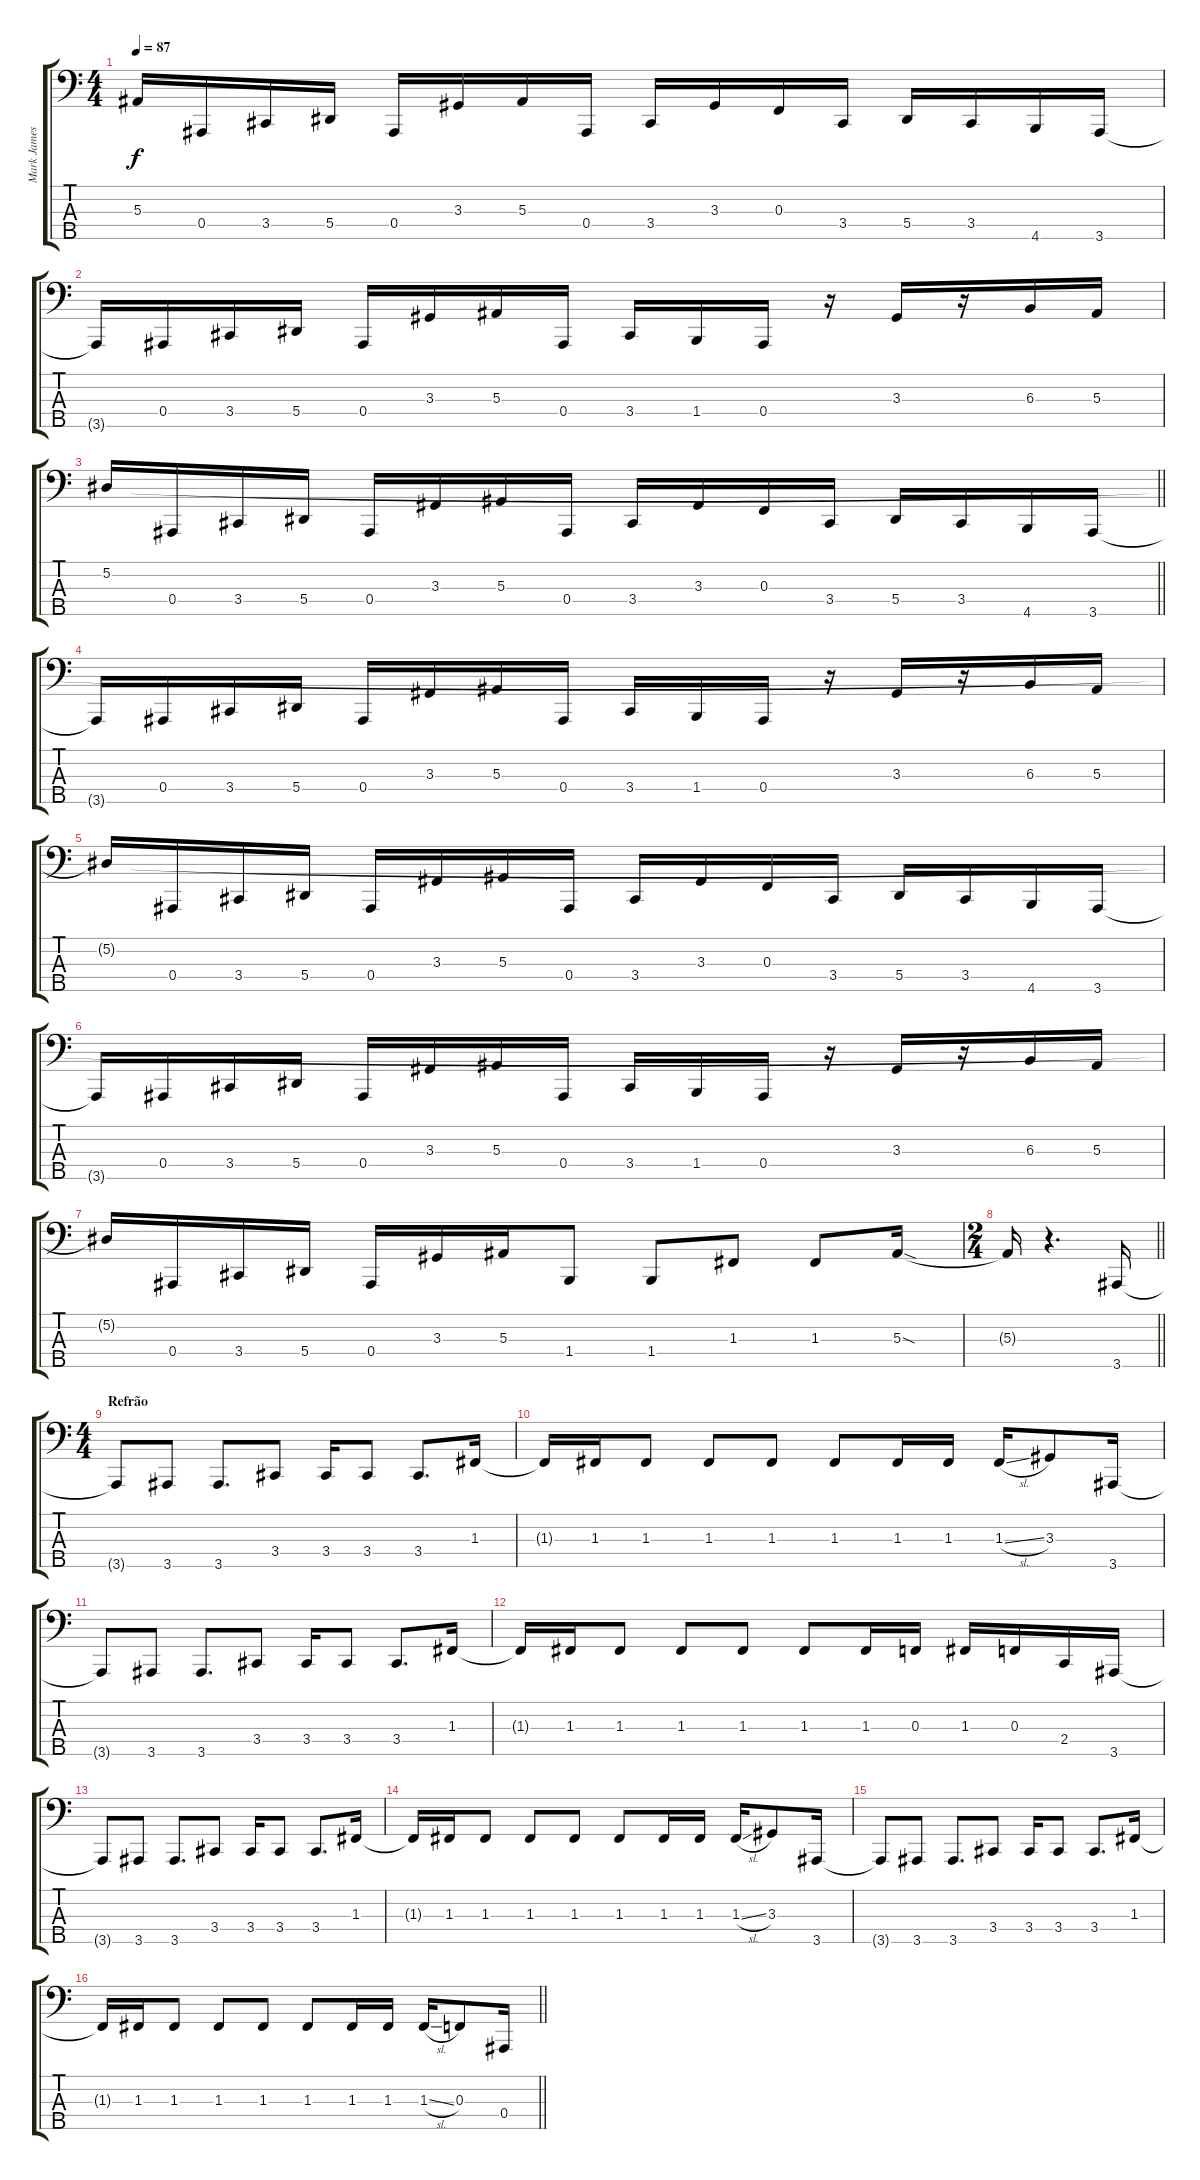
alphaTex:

\track ("Mark James" "Mark James") {instrument electricbassfinger}
\staff {score tabs}
\tuning (Eb2 Bb1 F1 Bb0 G0) {hide}
\ts (4 4)
\tempo 87
\clef f4
\ks c
5.3{t}.16{dy f} 0.4.16 3.4.16 5.4.16 0.4.16 3.3.16 5.3.16 0.4.16 3.4.16 3.3.16 0.3.16 3.4.16 5.4.16 3.4.16 4.5.16 3.5.16 |
3.5{t}.16 0.4.16 3.4.16 5.4.16 0.4.16 3.3.16 5.3.16 0.4.16 3.4.16 1.4.16 0.4.16 r.16 3.3.16 r.16 6.3.16 5.3.16 |
\barLineRight lightlight
5.2.16 0.4.16 3.4.16 5.4.16 0.4.16 3.3.16 5.3.16 0.4.16 3.4.16 3.3.16 0.3.16 3.4.16 5.4.16 3.4.16 4.5.16 3.5.16 |
3.5{t}.16 0.4.16 3.4.16 5.4.16 0.4.16 3.3.16 5.3.16 0.4.16 3.4.16 1.4.16 0.4.16 r.16 3.3.16 r.16 6.3.16 5.3.16 |
5.2{t}.16 0.4.16 3.4.16 5.4.16 0.4.16 3.3.16 5.3.16 0.4.16 3.4.16 3.3.16 0.3.16 3.4.16 5.4.16 3.4.16 4.5.16 3.5.16 |
3.5{t}.16 0.4.16 3.4.16 5.4.16 0.4.16 3.3.16 5.3.16 0.4.16 3.4.16 1.4.16 0.4.16 r.16 3.3.16 r.16 6.3.16 5.3.16 |
5.2{t}.16 0.4.16 3.4.16 5.4.16 0.4.16 3.3.16 5.3.16 1.4.8 1.4.8 1.3.8 1.3.8 5.3{sod}.16 |
\ts (2 4)
\barLineRight lightlight
5.3{t}.16 r.4{d} 3.5.16 |
\ts (4 4)
\section ("" "Refrão")
3.5{t}.8 3.5.8 3.5.8{d} 3.4.8 3.4.16 3.4.8 3.4.8{d} 1.3.16 |
1.3{t}.16 1.3.16 1.3.8 1.3.8 1.3.8 1.3.8 1.3.16 1.3.16 1.3{sl}.16 3.3.8 3.5.16 |
3.5{t}.8 3.5.8 3.5.8{d} 3.4.8 3.4.16 3.4.8 3.4.8{d} 1.3.16 |
1.3{t}.16 1.3.16 1.3.8 1.3.8 1.3.8 1.3.8 1.3.16 0.3.16 1.3.16 0.3.16 2.4.16 3.5.16 |
3.5{t}.8 3.5.8 3.5.8{d} 3.4.8 3.4.16 3.4.8 3.4.8{d} 1.3.16 |
1.3{t}.16 1.3.16 1.3.8 1.3.8 1.3.8 1.3.8 1.3.16 1.3.16 1.3{sl}.16 3.3.8 3.5.16 |
3.5{t}.8 3.5.8 3.5.8{d} 3.4.8 3.4.16 3.4.8 3.4.8{d} 1.3.16 |
\barLineRight lightlight
1.3{t}.16 1.3.16 1.3.8 1.3.8 1.3.8 1.3.8 1.3.16 1.3.16 1.3{sl}.16 0.3.8 0.4.16
